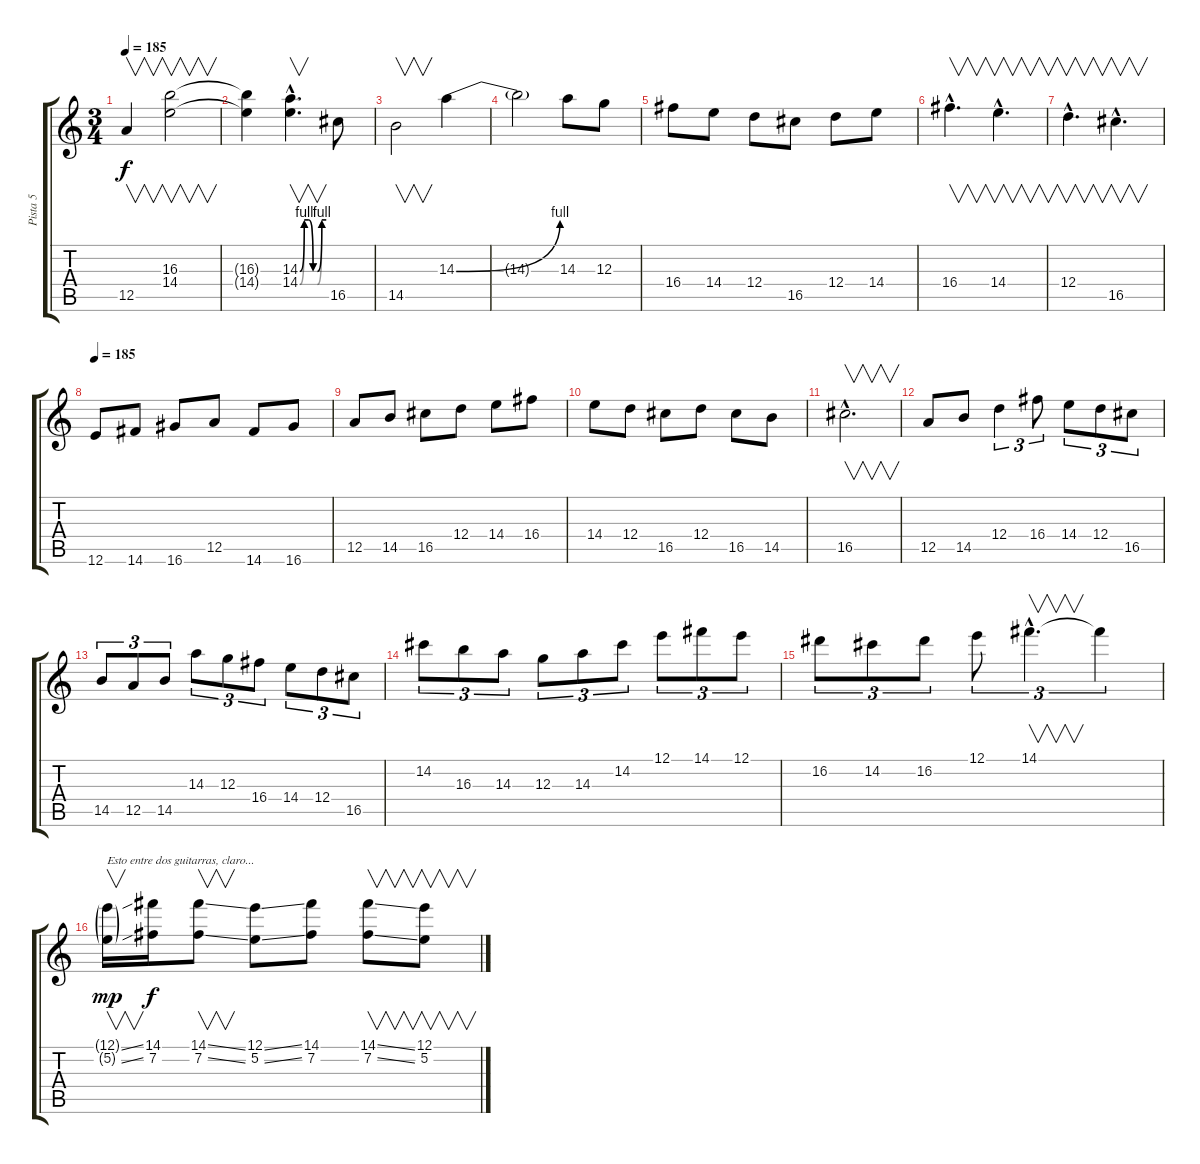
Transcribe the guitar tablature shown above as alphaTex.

\track ("Pista 5" "Pista 5") {instrument distortionguitar}
\staff {score tabs}
\tuning (E4 B3 G3 D3 A2 E2) {hide}
\ts (3 4)
\tempo 185
\clef g2
\ks c
12.5.4{v dy f} (16.3 14.4).2{v} |
(16.3{t} 14.4{t}).4 (14.3{be (custom 0 0 10 4 20 4 30 0 40 0 50 4 60 4) hac} 14.4{be (custom 0 0 10 4 20 4 30 0 40 0 50 4 60 4) hac}).4{v d} 16.5.8 |
14.5.2{v} 14.3{be (bend 0 0 60 4)}.4 |
14.3{t}.2 14.3.8 12.3.8 |
16.4.8 14.4.8 12.4.8 16.5.8 12.4.8 14.4.8 |
16.4{hac}.4{v d} 14.4{hac}.4{v d} |
12.4{hac}.4{v d} 16.5{hac}.4{v d} |
\tempo 185
12.6.8 14.6.8 16.6.8 12.5.8 14.6.8 16.6.8 |
12.5.8 14.5.8 16.5.8 12.4.8 14.4.8 16.4.8 |
14.4.8 12.4.8 16.5.8 12.4.8 16.5.8 14.5.8 |
16.5{hac}.2{v d} |
12.5.8 14.5.8 12.4.4{tu (3 2)} 16.4.8{tu (3 2)} 14.4.8{tu (3 2)} 12.4.8{tu (3 2)} 16.5.8{tu (3 2)} |
14.5.8{tu (3 2)} 12.5.8{tu (3 2)} 14.5.8{tu (3 2)} 14.3.8{tu (3 2)} 12.3.8{tu (3 2)} 16.4.8{tu (3 2)} 14.4.8{tu (3 2)} 12.4.8{tu (3 2)} 16.5.8{tu (3 2)} |
14.2.8{tu (3 2)} 16.3.8{tu (3 2)} 14.3.8{tu (3 2)} 12.3.8{tu (3 2)} 14.3.8{tu (3 2)} 14.2.8{tu (3 2)} 12.1.8{tu (3 2)} 14.1.8{tu (3 2)} 12.1.8{tu (3 2)} |
16.2.8{tu (3 2)} 14.2.8{tu (3 2)} 16.2.8{tu (3 2)} 12.1.8{tu (3 2)} 14.1{hac}.4{v d tu (3 2)} 14.1{t}.4{tu (3 2)} |
(12.1{ss g} 5.2{ss g}).16{v txt "Esto entre dos guitarras, claro..." dy mp} (14.1 7.2).16{dy f} (14.1{ss} 7.2{ss}).8{v} (12.1{ss} 5.2{ss}).8 (14.1 7.2).8 (14.1{ss} 7.2{ss}).8{v} (12.1{ss} 5.2{ss}).8{v}
